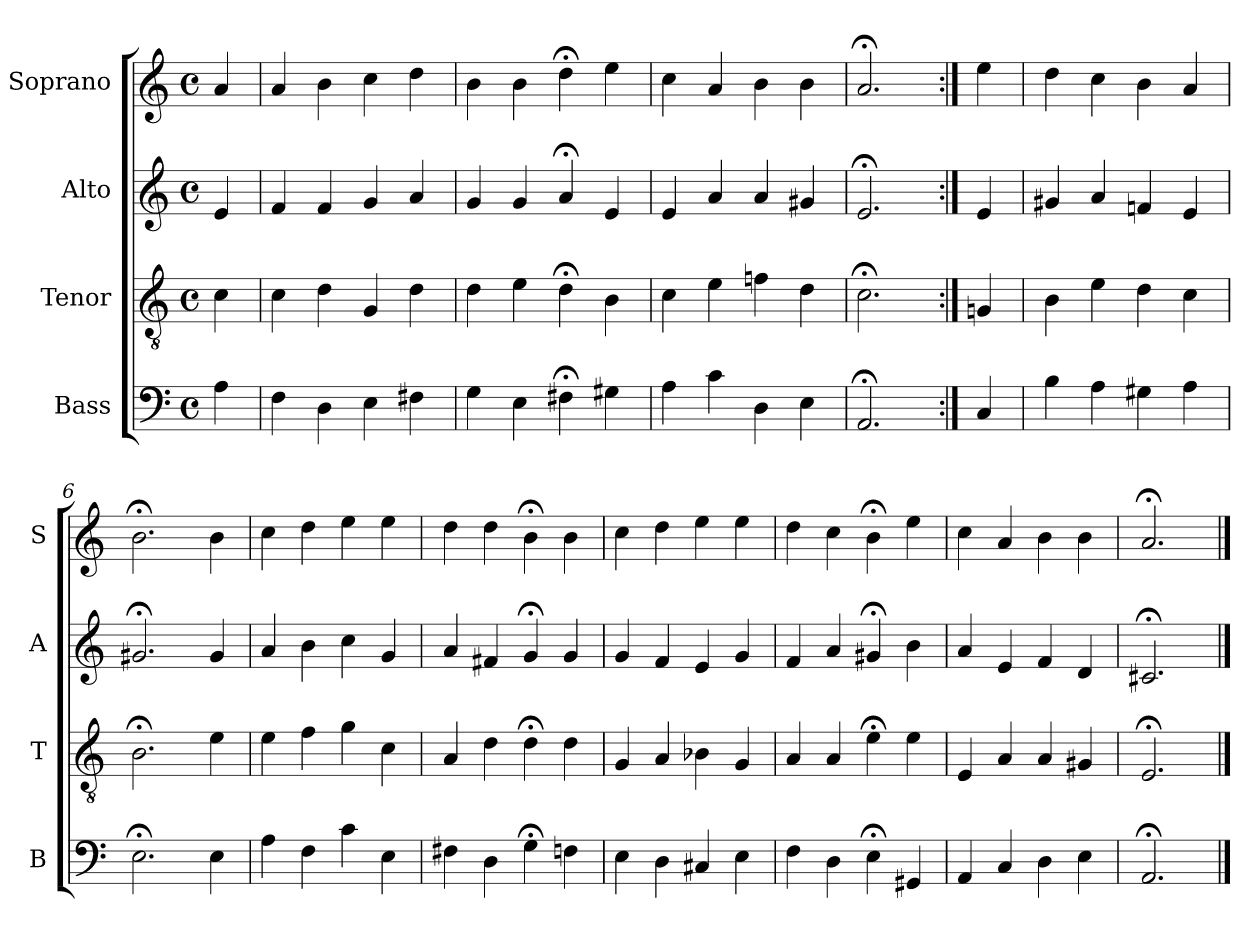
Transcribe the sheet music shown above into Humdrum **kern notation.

**kern	**kern	**kern	**kern
*part4	*part3	*part2	*part1
*staff4	*staff3	*staff2	*staff1
*I"Bass	*I"Tenor	*I"Alto	*I"Soprano
*I'B	*I'T	*I'A	*I'S
*clefF4	*clefGv2	*clefG2	*clefG2
*k[]	*k[]	*k[]	*k[]
*a:	*a:	*a:	*a:
*M4/4	*M4/4	*M4/4	*M4/4
*met(c)	*met(c)	*met(c)	*met(c)
*MM100	*MM100	*MM100	*MM100
=	=	=	=
4A	4c	4e	4a
=1	=1	=1	=1
4F	4c	4f	4a
4D	4d	4f	4b
4E	4G	4g	4cc
4F#X	4d	4a	4dd
=2	=2	=2	=2
4G	4d	4g	4b
4E	4e	4g	4b
4F#X;<	4d;<	4a;<	4dd;<
4G#X	4B	4e	4ee
=3	=3	=3	=3
4A	4c	4e	4cc
4c	4e	4a	4a
4D	4fn	4a	4b
4E	4d	4g#X	4b
=4	=4	=4	=4
2.AA;<	2.c;<	2.e;<	2.a;<
=:|!	=:|!	=:|!	=:|!
4C	4Gn	4e	4ee
=5	=5	=5	=5
4B	4B	4g#X	4dd
4A	4e	4a	4cc
4G#X	4d	4fn	4b
4A	4c	4e	4a
=6	=6	=6	=6
2.E;<	2.B;<	2.g#X;<	2.b;<
4E	4e	4g#	4b
=7	=7	=7	=7
4A	4e	4a	4cc
4F	4f	4b	4dd
4c	4g	4cc	4ee
4E	4c	4g	4ee
=8	=8	=8	=8
4F#X	4A	4a	4dd
4D	4d	4f#X	4dd
4G;<	4d;<	4g;<	4b;<
4Fn	4d	4g	4b
=9	=9	=9	=9
4E	4G	4g	4cc
4D	4A	4f	4dd
4C#X	4B-X	4e	4ee
4E	4G	4g	4ee
=10	=10	=10	=10
4F	4A	4f	4dd
4D	4A	4a	4cc
4E;<	4e;<	4g#X;<	4b;<
4GG#X	4e	4b	4ee
=11	=11	=11	=11
4AA	4E	4a	4cc
4C	4A	4e	4a
4D	4A	4f	4b
4E	4G#X	4d	4b
=12	=12	=12	=12
2.AA;<	2.E;<	2.c#X;<	2.a;<
==	==	==	==
*-	*-	*-	*-
